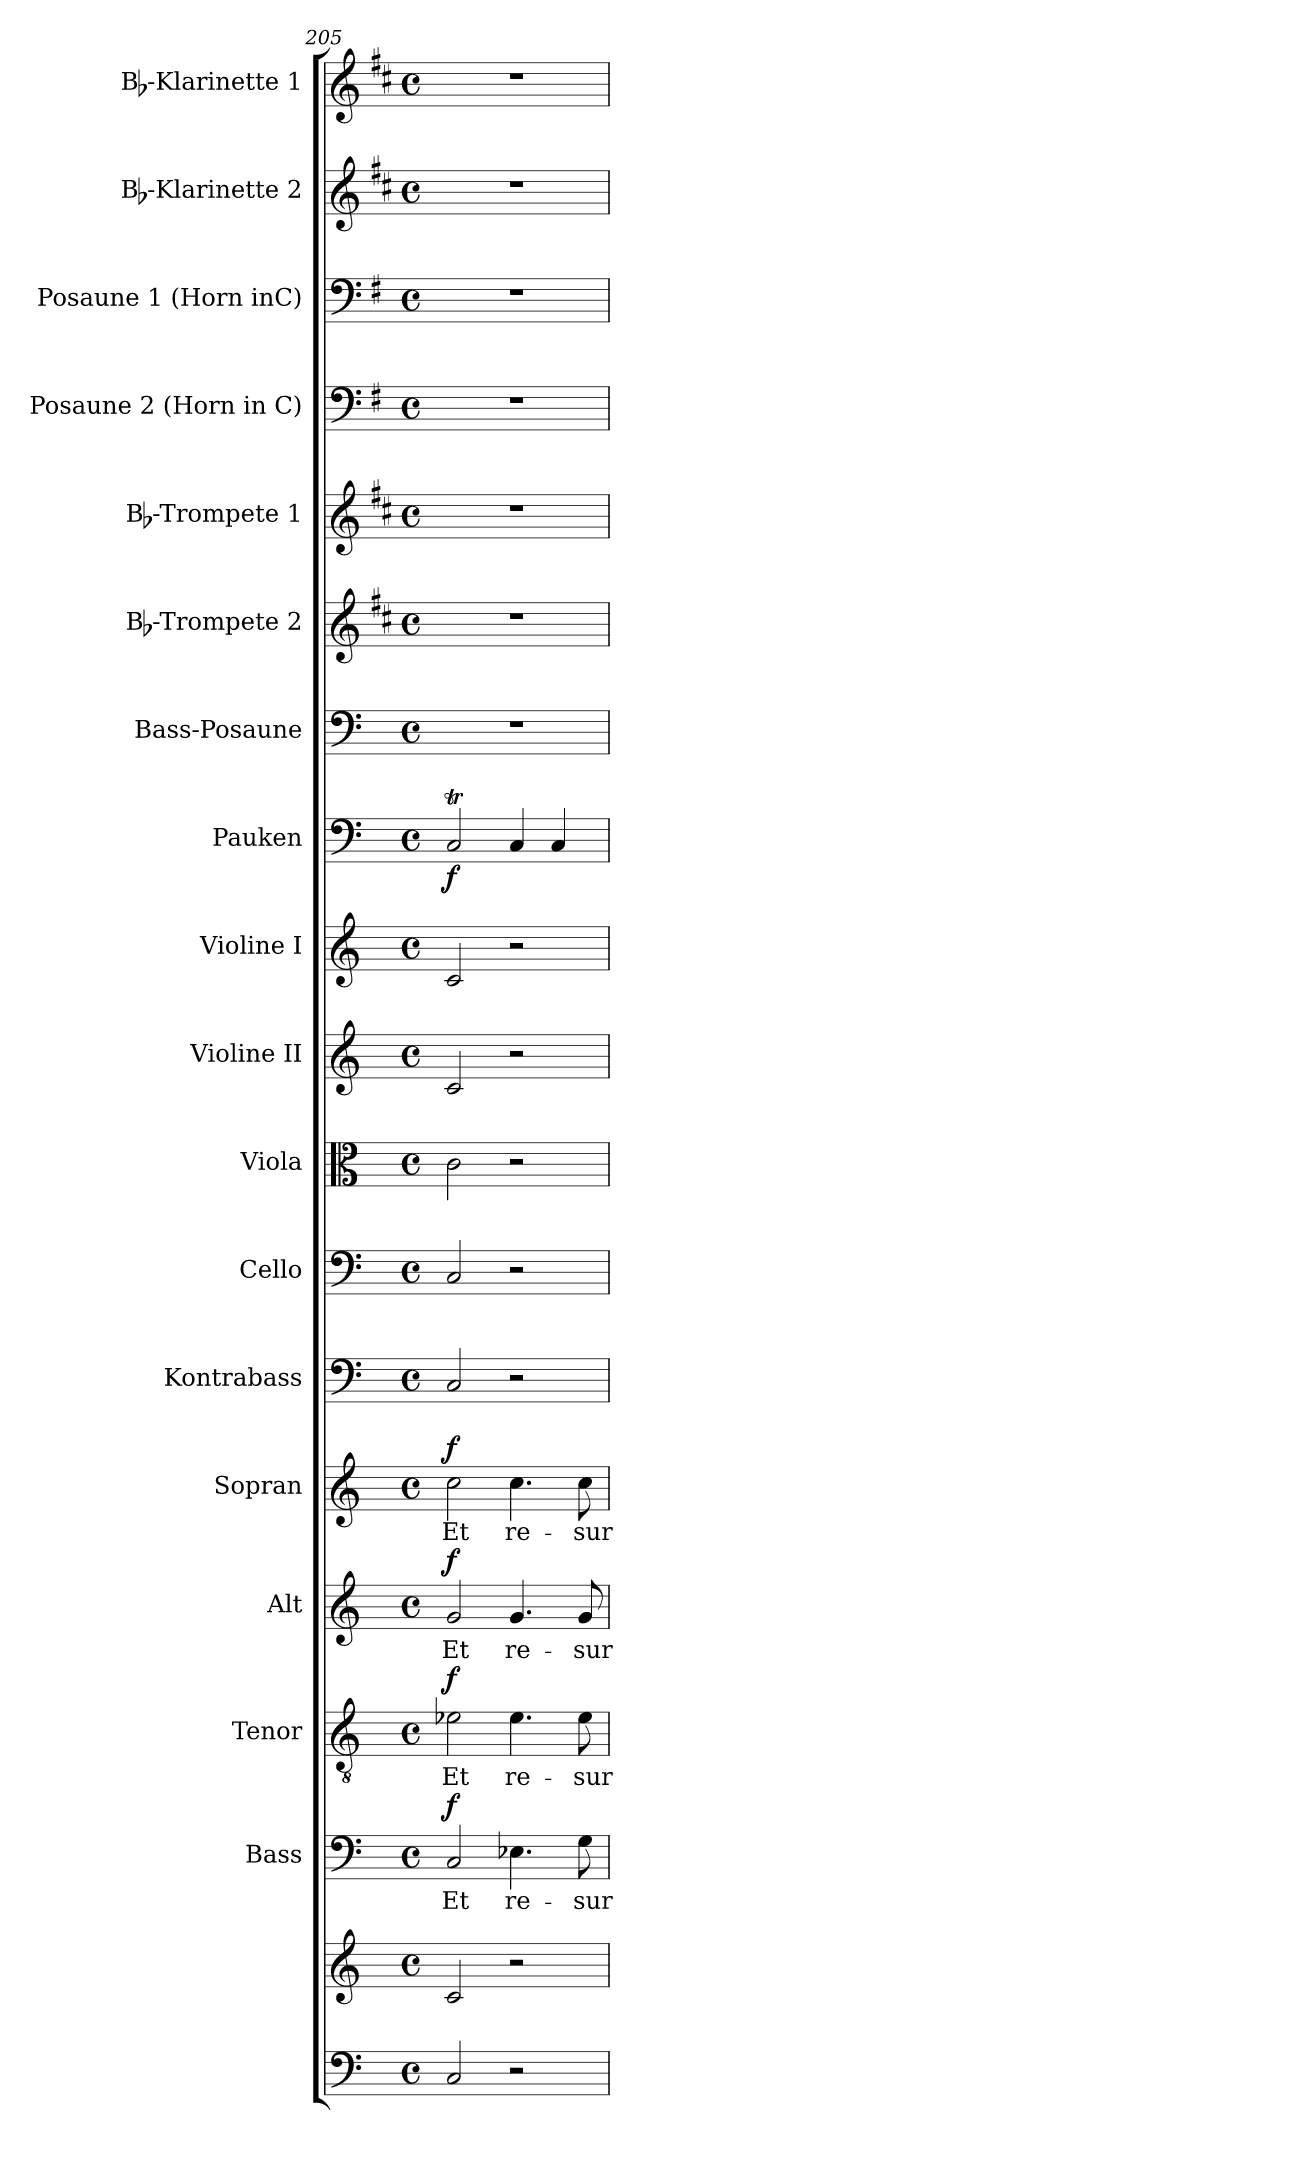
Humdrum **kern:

**kern	**kern	**kern	**text	**dynam	**kern	**text	**dynam	**kern	**text	**dynam	**kern	**text	**dynam	**kern	**kern	**kern	**kern	**kern	**kern	**dynam	**kern	**kern	**kern	**kern	**kern	**kern	**kern
*part18	*part18	*part17	*part17	*part17	*part16	*part16	*part16	*part15	*part15	*part15	*part14	*part14	*part14	*part13	*part12	*part11	*part10	*part9	*part8	*part8	*part7	*part6	*part5	*part4	*part3	*part2	*part1
*staff19	*staff18	*staff17	*staff17	*staff17	*staff16	*staff16	*staff16	*staff15	*staff15	*staff15	*staff14	*staff14	*staff14	*staff13	*staff12	*staff11	*staff10	*staff9	*staff8	*staff8	*staff7	*staff6	*staff5	*staff4	*staff3	*staff2	*staff1
*	*	*I"Bass	*	*	*I"Tenor	*	*	*I"Alt	*	*	*I"Sopran	*	*	*I"Kontrabass	*I"Cello	*I"Viola	*I"Violine II	*I"Violine I	*I"Pauken	*	*I"Bass-Posaune	*I"Bb-Trompete 2	*I"Bb-Trompete 1	*I"Posaune 2 (Horn in C)	*I"Posaune 1 (Horn inC)	*I"Bb-Klarinette 2	*I"Bb-Klarinette 1
*	*	*I'B.	*	*	*I'T.	*	*	*I'A.	*	*	*I'S.	*	*	*I'Kb.	*	*I'Vla.	*I'Vl. II	*I'Vl. I	*I'Pk.	*	*I'B-Pos.	*I'Bb Trp. 2	*I'Bb Trp. 1	*I'Pos. 2	*I'Pos. 1	*I'Bb Kl. 2	*I'Bb Kl. 1
*clefF4	*clefG2	*clefF4	*	*	*clefGv2	*	*	*clefG2	*	*	*clefG2	*	*	*clefF4	*clefF4	*clefC3	*clefG2	*clefG2	*clefF4	*	*clefF4	*clefG2	*clefG2	*clefF4	*clefF4	*clefG2	*clefG2
*	*	*	*	*	*	*	*	*	*	*	*	*	*	*ITrd7c12	*	*	*	*	*	*	*	*ITrd1c2	*ITrd1c2	*ITrd4c7	*ITrd4c7	*ITrd1c2	*ITrd1c2
*k[]	*k[]	*k[]	*	*	*k[]	*	*	*k[]	*	*	*k[]	*	*	*k[]	*k[]	*k[]	*k[]	*k[]	*k[]	*	*k[]	*k[]	*k[]	*k[]	*k[]	*k[]	*k[]
*C:	*C:	*C:	*	*	*C:	*	*	*C:	*	*	*C:	*	*	*C:	*C:	*C:	*C:	*C:	*C:	*	*C:	*C:	*C:	*C:	*C:	*C:	*C:
*M4/4	*M4/4	*M4/4	*	*	*M4/4	*	*	*M4/4	*	*	*M4/4	*	*	*M4/4	*M4/4	*M4/4	*M4/4	*M4/4	*M4/4	*	*M4/4	*M4/4	*M4/4	*M4/4	*M4/4	*M4/4	*M4/4
*met(c)	*met(c)	*met(c)	*	*	*met(c)	*	*	*met(c)	*	*	*met(c)	*	*	*met(c)	*met(c)	*met(c)	*met(c)	*met(c)	*met(c)	*	*met(c)	*met(c)	*met(c)	*met(c)	*met(c)	*met(c)	*met(c)
=205	=205	=205	=205	=205	=205	=205	=205	=205	=205	=205	=205	=205	=205	=205	=205	=205	=205	=205	=205	=205	=205	=205	=205	=205	=205	=205	=205
!	!	!	!LO:LY:b	!LO:DY:a	!	!LO:LY:b	!LO:DY:a	!	!LO:LY:b	!LO:DY:a	!	!LO:LY:b	!LO:DY:a	!	!	!	!	!	!	!LO:DY:b	!	!	!	!	!	!	!
2C/	2c/	2C/	Et	f	2e-X\	Et	f	2g/	Et	f	2cc\	Et	f	2CC/	2C/	2c\	2c/	2c/	2CT/	f	1r	1r	1r	1r	1r	1r	1r
!	!	!	!LO:LY:b	!	!	!LO:LY:b	!	!	!LO:LY:b	!	!	!LO:LY:b	!	!	!	!	!	!	!	!	!	!	!	!	!	!	!
2r	2r	4.E-X\	re-	.	4.e-\	re-	.	4.g/	re-	.	4.cc\	re-	.	2r	2r	2r	2r	2r	4C/	.	.	.	.	.	.	.	.
.	.	.	.	.	.	.	.	.	.	.	.	.	.	.	.	.	.	.	4C/	.	.	.	.	.	.	.	.
!	!	!	!LO:LY:b	!	!	!LO:LY:b	!	!	!LO:LY:b	!	!	!LO:LY:b	!	!	!	!	!	!	!	!	!	!	!	!	!	!	!
.	.	8G\	-sur-	.	8e-\	-sur-	.	8g/	-sur-	.	8cc\	-sur-	.	.	.	.	.	.	.	.	.	.	.	.	.	.	.
=	=	=	=	=	=	=	=	=	=	=	=	=	=	=	=	=	=	=	=	=	=	=	=	=	=	=	=
*-	*-	*-	*-	*-	*-	*-	*-	*-	*-	*-	*-	*-	*-	*-	*-	*-	*-	*-	*-	*-	*-	*-	*-	*-	*-	*-	*-
